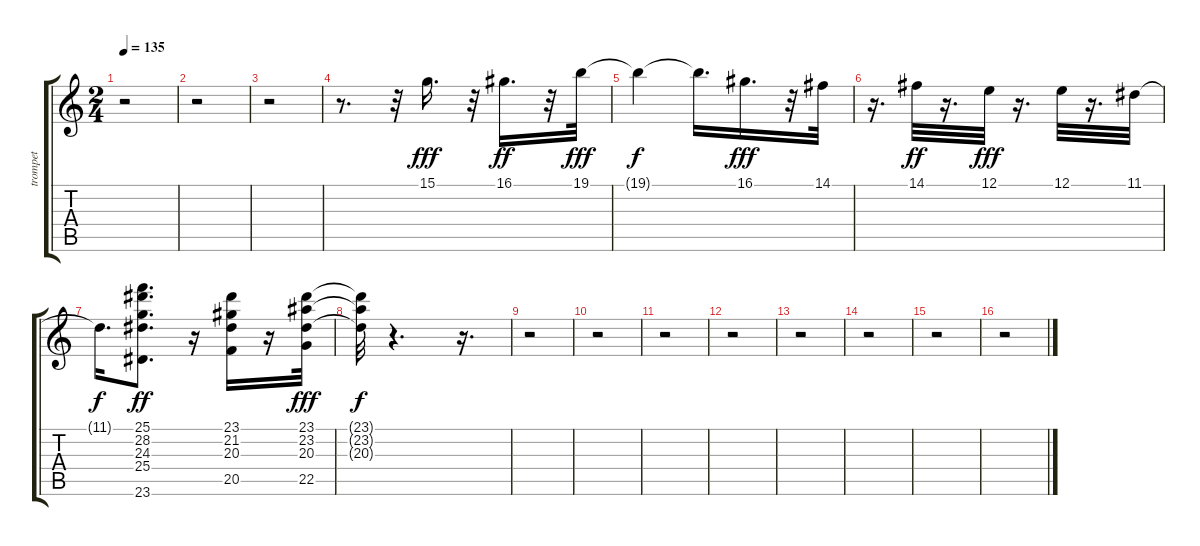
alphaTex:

\track ("trompet" "trompet") {instrument trumpet}
\staff {score tabs}
\tuning (E4 B3 G3 D3 A2 E2) {hide}
\ts (2 4)
\tempo 135
\clef g2
\ks c
r.2{dy f} |
r.2 |
r.2 |
r.8{d} r.32 15.1.16{d dy fff} r.32 16.1.16{d dy ff} r.32 19.1.32{dy fff} |
19.1{t}.4{dy f} 19.1{t}.16{d} 16.1.16{d dy fff} r.32 14.1.32 |
r.16{d} 14.1.32{dy ff} r.16{d} 12.1.32{dy fff} r.16{d} 12.1.32 r.16{d} 11.1.32 |
11.1{t}.16{d dy f} (25.1 28.2 24.3 25.4 23.6).8{d dy ff} r.16 (23.1 21.2 20.3 20.5).16 r.16 (23.1 23.2 20.3 22.5).32{dy fff} |
(23.1{t} 23.2{t} 20.3{t}).32{dy f} r.4{d} r.16{d} |
r.2 |
r.2 |
r.2 |
r.2 |
r.2 |
r.2 |
r.2 |
r.2
